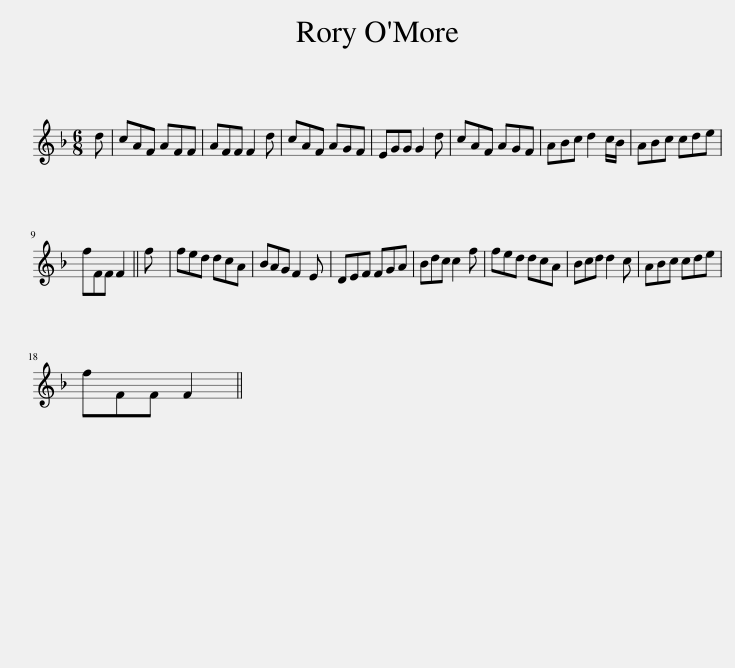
X:1
L:1/8
M:6/8
I:linebreak $
K:F
V:1 treble
V:1
 d | cAF AFF | AFF F2 d | cAF AGF | EGG G2 d | %5
 cAF AGF | ABc d2 c/B/ | ABc cde |$ fFF F2 || f | %10
 fed dcA | BAG F2 E | DEF FGA | Bdc c2 f | fed dcA | %15
 Bcd d2 c | ABc cde |$ fFF F2 || %18
